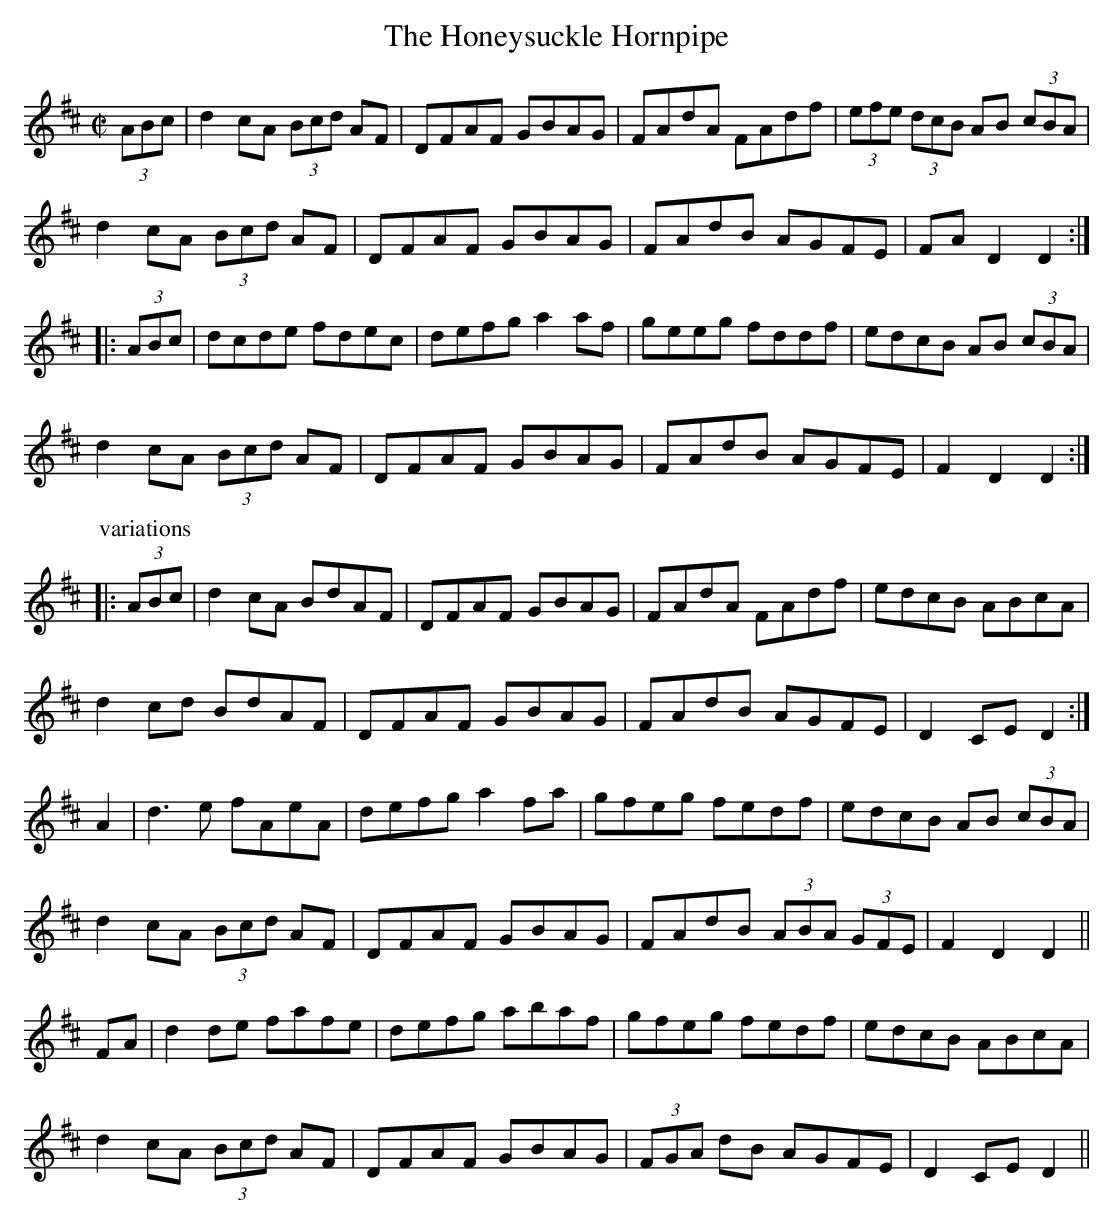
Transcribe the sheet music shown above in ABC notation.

X:1
T:Honeysuckle Hornpipe, The
M:C|
L:1/8
K:D
(3ABc | d2cA (3Bcd AF | DFAF GBAG | FAdA FAdf | (3efe (3dcB AB (3cBA |
d2cA (3Bcd AF | DFAF GBAG | FAdB AGFE | FAD2 D2 :|
|: (3ABc | dcde fdec | defg a2af | geeg fddf | edcB AB (3cBA |
d2cA (3Bcd AF | DFAF GBAG | FAdB AGFE | F2D2 D2 :|
P:variations
|: (3ABc | d2cA BdAF | DFAF GBAG | FAdA FAdf | edcB ABcA |
d2cd BdAF | DFAF GBAG | FAdB AGFE | D2CE D2 :|
A2 | d3e fAeA | defg a2fa | gfeg fedf | edcB AB (3cBA |
d2cA (3Bcd AF | DFAF GBAG | FAdB (3ABA (3GFE | F2D2 D2 ||
FA | d2de fafe | defg abaf | gfeg fedf | edcB ABcA |
d2cA (3Bcd AF | DFAF GBAG | (3FGA dB AGFE | D2CE D2 ||
